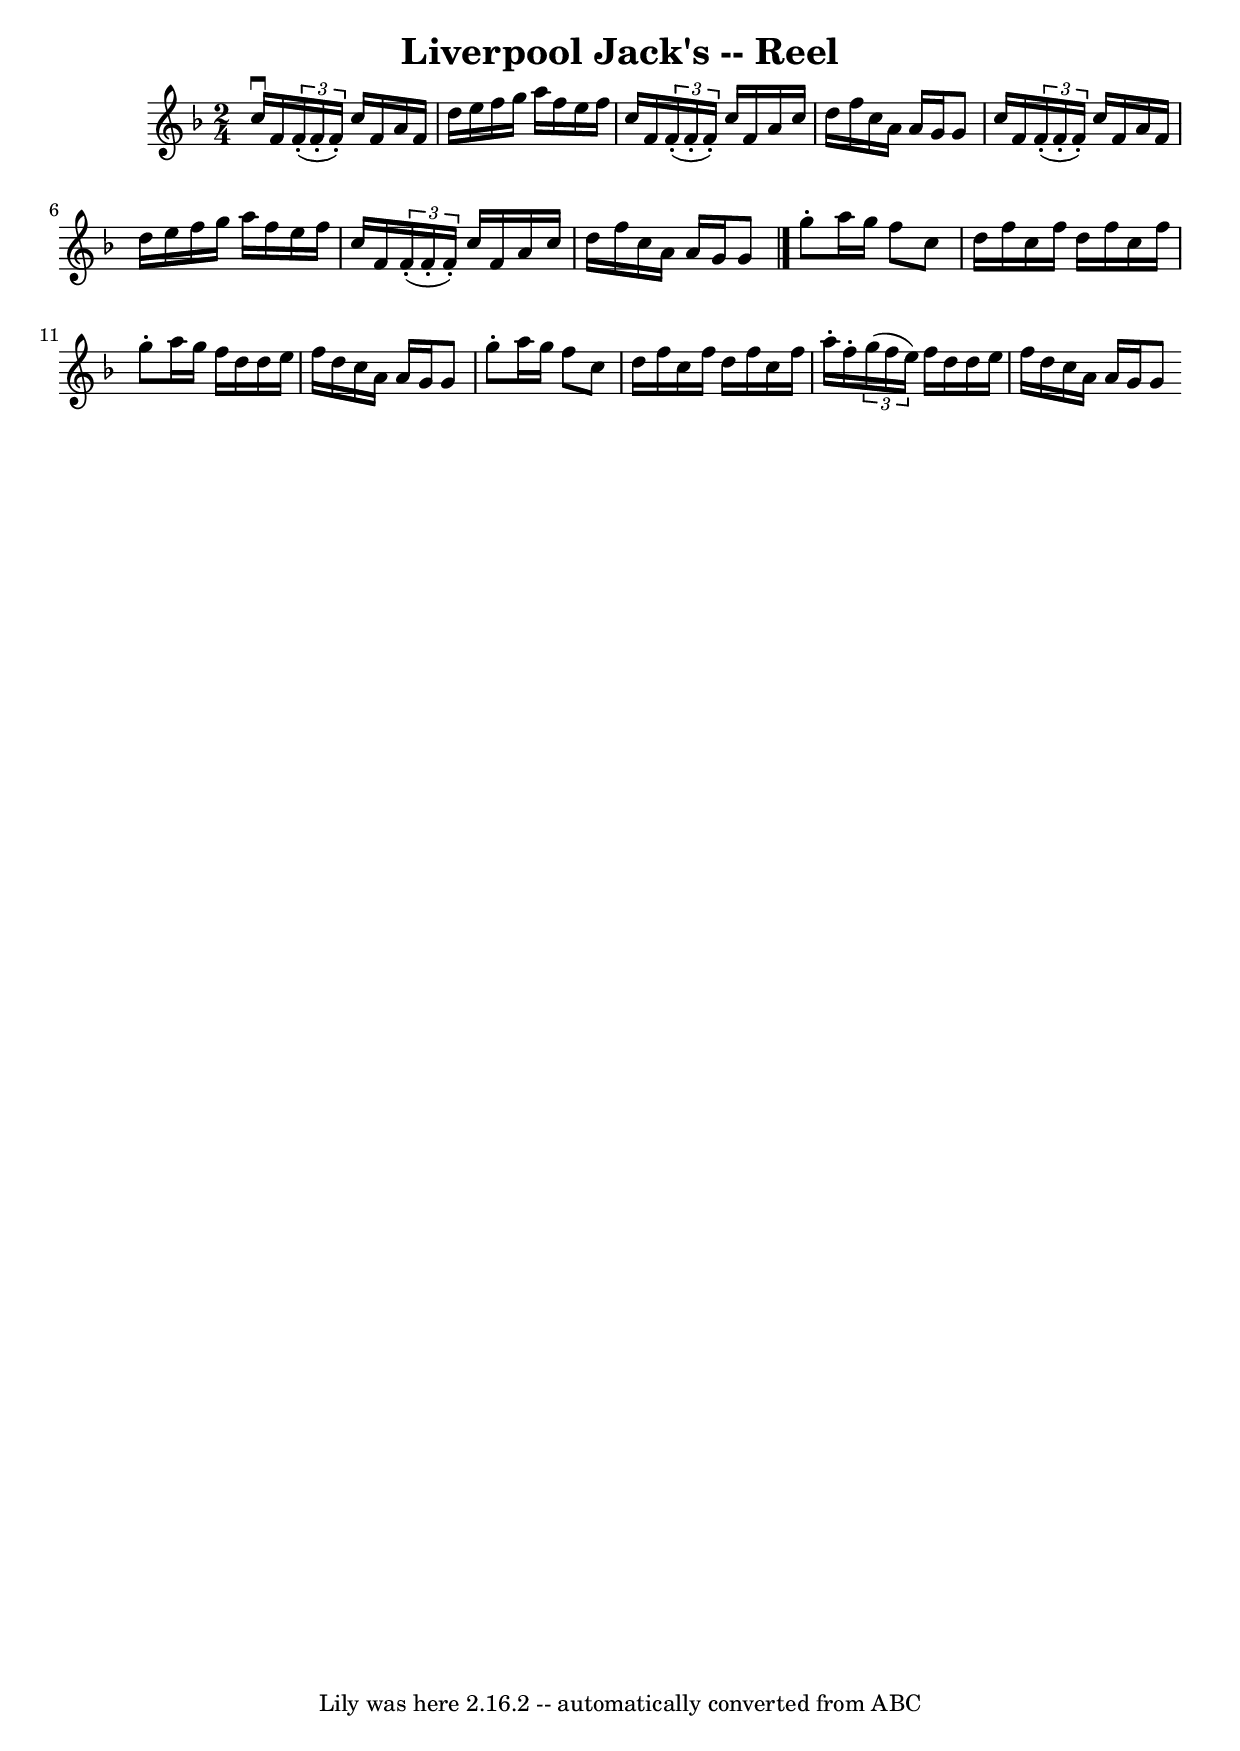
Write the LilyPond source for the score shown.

\version "2.16.2"
\include "Mammoth.ily"
\header {
  %% book = "Ryan's Mammoth Collection"
  crossRefNumber = "1"
  footnotes = "\\\\160"
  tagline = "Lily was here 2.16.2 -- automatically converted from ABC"
  title = "Liverpool Jack's -- Reel"

}
voicedefault =  {


  \time 2/4 
  \key f \major
  c''16^\downbow f'16    \times 2/3 { f'16 (-.   
				      f'16-. f'16-.)  				    } c''16 f'16 a'16 f'16     |
  d''16       e''16 f''16 g''16 a''16 f''16 e''16 f''16     |
  c''16 
  f'16    \times 2/3 { f'16 (-. f'16-. f'16-.) 
		     } c''16 f'16       a'16 c''16     |
  d''16 f''16 c''16 a'16 a'16 g'16       g'8     |
  c''16 f'16    \times 2/3 { f'16 (-. f'16-. f'16 
			-.)  			   } c''16 f'16 a'16 f'16     |
  d''16 e''16 f''16      g''16 a''16 f''16 e''16 f''16     |
  c''16 f'16    
  \times 2/3 { f'16 (-. f'16-. f'16-.) 
	     } c''16 f'16 a'16       c''16     |
  d''16 f''16 c''16 a'16 a'16 g'16 g'8       \bar "|." g''8-. a''16 g''16 f''8 c''8     |
  d''16       f''16 c''16 f''16 d''16 f''16 c''16 f''16     |
  g''8-. a''16 g''16 f''16 d''16 d''16 e''16    |
  f''16       d''16 c''16 a'16 a'16 g'16 g'8     |
  g''8-. a''16      g''16 f''8 c''8     |
  d''16 f''16 c''16 f''16 d''16     f''16 c''16 f''16     |
  a''16-. f''16-.   \times 2/3 {   
    g''16 (f''16 e''16)    } f''16 d''16 d''16 e''16     |
     f''16 d''16 c''16 a'16 a'16 g'16 g'8    \bar " |."   

}

\score{
  <<

    \context Staff="default"
    {
      \voicedefault 
      
    }

  >>
  \layout {
    
  }
  \midi {
  }

}
